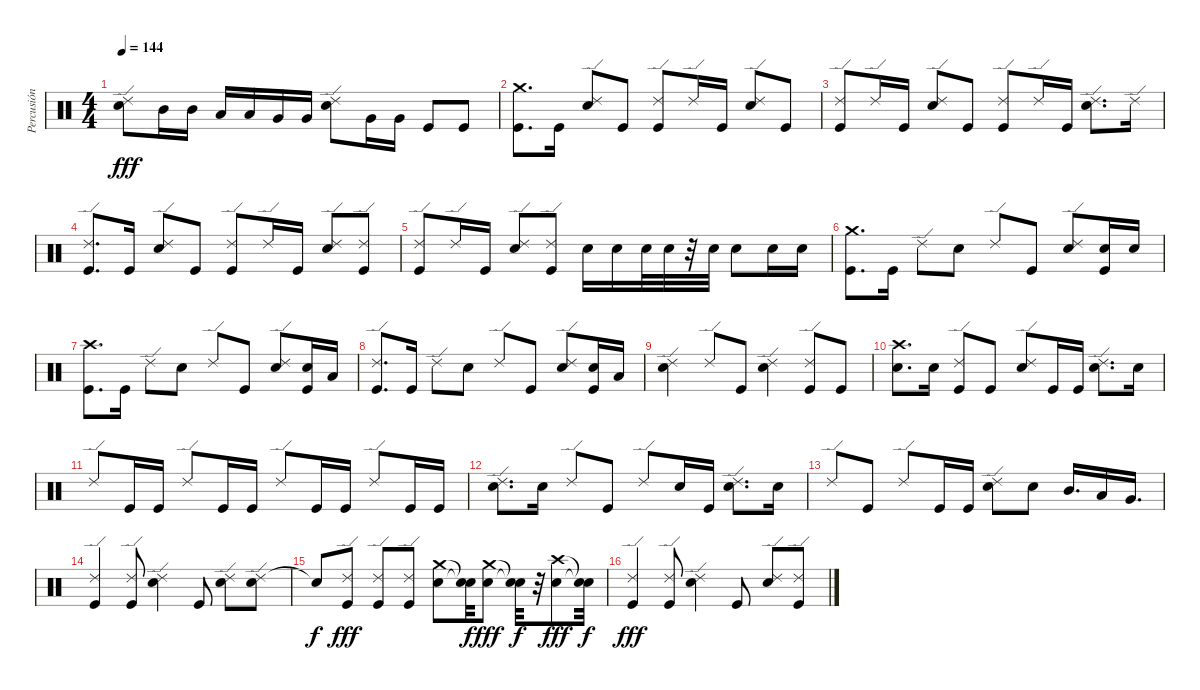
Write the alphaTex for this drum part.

\track ("Percusión" "Percusión") {instrument percussion}
\staff {score}
\articulation defaults
\ts (4 4)
\tempo 144
\clef neutral
\ks c
("Electric Snare (hit)" "Ride (edge) 2").8{dy fff} "Mid Tom (hit)".16 "Mid Tom (hit)".16 "Low Tom (hit)".16 "Low Tom (hit)".16 "Very Low Tom (hit)".16 "Very Low Tom (hit)".16 ("Electric Snare (hit)" "Ride (edge) 2").8 "Very Low Tom (hit)".16 "Very Low Tom (hit)".16 "Kick (hit)".8 "Kick (hit)".8 |
("Crash medium (hit)" "Kick (hit)").8{d} "Kick (hit)".16 ("Electric Snare (hit)" "Ride (edge) 2").8 "Kick (hit)".8 ("Ride (edge) 2" "Kick (hit)").8 "Ride (edge) 2".16 "Kick (hit)".16 ("Electric Snare (hit)" "Ride (edge) 2").8 "Kick (hit)".8 |
("Ride (edge) 2" "Kick (hit)").8 "Ride (edge) 2".16 "Kick (hit)".16 ("Electric Snare (hit)" "Ride (edge) 2").8 "Kick (hit)".8 ("Ride (edge) 2" "Kick (hit)").8 "Ride (edge) 2".16 "Kick (hit)".16 ("Electric Snare (hit)" "Ride (edge) 2").8{d} "Ride (edge) 2".16 |
("Ride (edge) 2" "Kick (hit)").8{d} "Kick (hit)".16 ("Electric Snare (hit)" "Ride (edge) 2").8 "Kick (hit)".8 ("Ride (edge) 2" "Kick (hit)").8 "Ride (edge) 2".16 "Kick (hit)".16 ("Electric Snare (hit)" "Ride (edge) 2").8 ("Ride (edge) 2" "Kick (hit)").8 |
("Ride (edge) 2" "Kick (hit)").8 "Ride (edge) 2".16 "Kick (hit)".16 ("Electric Snare (hit)" "Ride (edge) 2").8 ("Ride (edge) 2" "Kick (hit)").8 "Electric Snare (hit)".16 "Electric Snare (hit)".16 "Electric Snare (hit)".32 "Electric Snare (hit)".32 r.32 "Electric Snare (hit)".32 "Electric Snare (hit)".8 "Electric Snare (hit)".16 "Electric Snare (hit)".16 |
("Crash medium (hit)" "Kick (hit)").8{d} "Kick (hit)".16 "Ride (edge) 2".8 "Electric Snare (hit)".8 "Ride (edge) 2".8 "Kick (hit)".8 ("Electric Snare (hit)" "Ride (edge) 2").8 ("Electric Snare (hit)" "Kick (hit)").16 "Electric Snare (hit)".16 |
("Crash high (hit)" "Kick (hit)").8{d} "Kick (hit)".16 "Ride (edge) 2".8 "Electric Snare (hit)".8 "Ride (edge) 2".8 "Kick (hit)".8 ("Electric Snare (hit)" "Ride (edge) 2").8 ("Electric Snare (hit)" "Kick (hit)").16 "Low Tom (hit)".16 |
("Ride (edge) 2" "Kick (hit)").8{d} "Kick (hit)".16 "Ride (edge) 2".8 "Electric Snare (hit)".8 "Ride (edge) 2".8 "Kick (hit)".8 ("Electric Snare (hit)" "Ride (edge) 2").8 ("Electric Snare (hit)" "Kick (hit)").16 "Low Tom (hit)".16 |
("Electric Snare (hit)" "Ride (edge) 2").4 "Ride (edge) 2".8 "Kick (hit)".8 ("Electric Snare (hit)" "Ride (edge) 2").4 ("Kick (hit)" "Ride (edge) 2").8 "Kick (hit)".8 |
("Crash high (hit)" "Electric Snare (hit)").8{d} "Electric Snare (hit)".16 ("Ride (edge) 2" "Kick (hit)").8 "Kick (hit)".8 ("Electric Snare (hit)" "Ride (edge) 2").8 "Kick (hit)".16 "Kick (hit)".16 ("Electric Snare (hit)" "Ride (edge) 2").8{d} "Electric Snare (hit)".16 |
"Ride (edge) 2".8 "Kick (hit)".16 "Kick (hit)".16 "Ride (edge) 2".8 "Kick (hit)".16 "Kick (hit)".16 "Ride (edge) 2".8 "Kick (hit)".16 "Kick (hit)".16 "Ride (edge) 2".8 "Kick (hit)".16 "Kick (hit)".16 |
("Electric Snare (hit)" "Ride (edge) 2").8{d} "Electric Snare (hit)".16 "Ride (edge) 2".8 "Kick (hit)".8 "Ride (edge) 2".8 "Electric Snare (hit)".16 "Kick (hit)".16 ("Electric Snare (hit)" "Ride (edge) 2").8{d} "Electric Snare (hit)".16 |
"Ride (edge) 2".8 "Kick (hit)".8 "Ride (edge) 2".8 "Kick (hit)".16 "Kick (hit)".16 ("Electric Snare (hit)" "Ride (edge) 2").8 "Electric Snare (hit)".8 "Mid Tom (hit)".16{d} "Low Tom (hit)".16 "Very Low Tom (hit)".16{d} |
("Ride (edge) 2" "Kick (hit)").4 ("Ride (edge) 2" "Kick (hit)").8 ("Ride (edge) 2" "Electric Snare (hit)").4 "Kick (hit)".8 ("Electric Snare (hit)" "Ride (edge) 2").8 ("Ride (edge) 2" "Electric Snare (hit)").8 |
"Snare (hit)"{t}.8{dy f} ("Kick (hit)" "Ride (edge) 2").8{dy fff} ("Kick (hit)" "Ride (edge) 2").8 ("Kick (hit)" "Ride (edge) 2").8 ("Crash medium (hit)" "Electric Snare (hit)").8 ("Snare (hit)"{t} "Snare (hit)"{t}).32{dy f} ("Crash medium (hit)" "Electric Snare (hit)").8{dy fff} ("Snare (hit)"{t} "Snare (hit)"{t}).32{dy f} r.32 ("Crash high (hit)" "Electric Snare (hit)").8{dy fff} ("Snare (hit)"{t} "Snare (hit)"{t}).32{dy f} |
("Kick (hit)" "Ride (edge) 2").4{dy fff} ("Ride (edge) 2" "Kick (hit)").8 ("Ride (edge) 2" "Electric Snare (hit)").4 "Kick (hit)".8 ("Ride (edge) 2" "Electric Snare (hit)").8 ("Ride (edge) 2" "Kick (hit)").8
